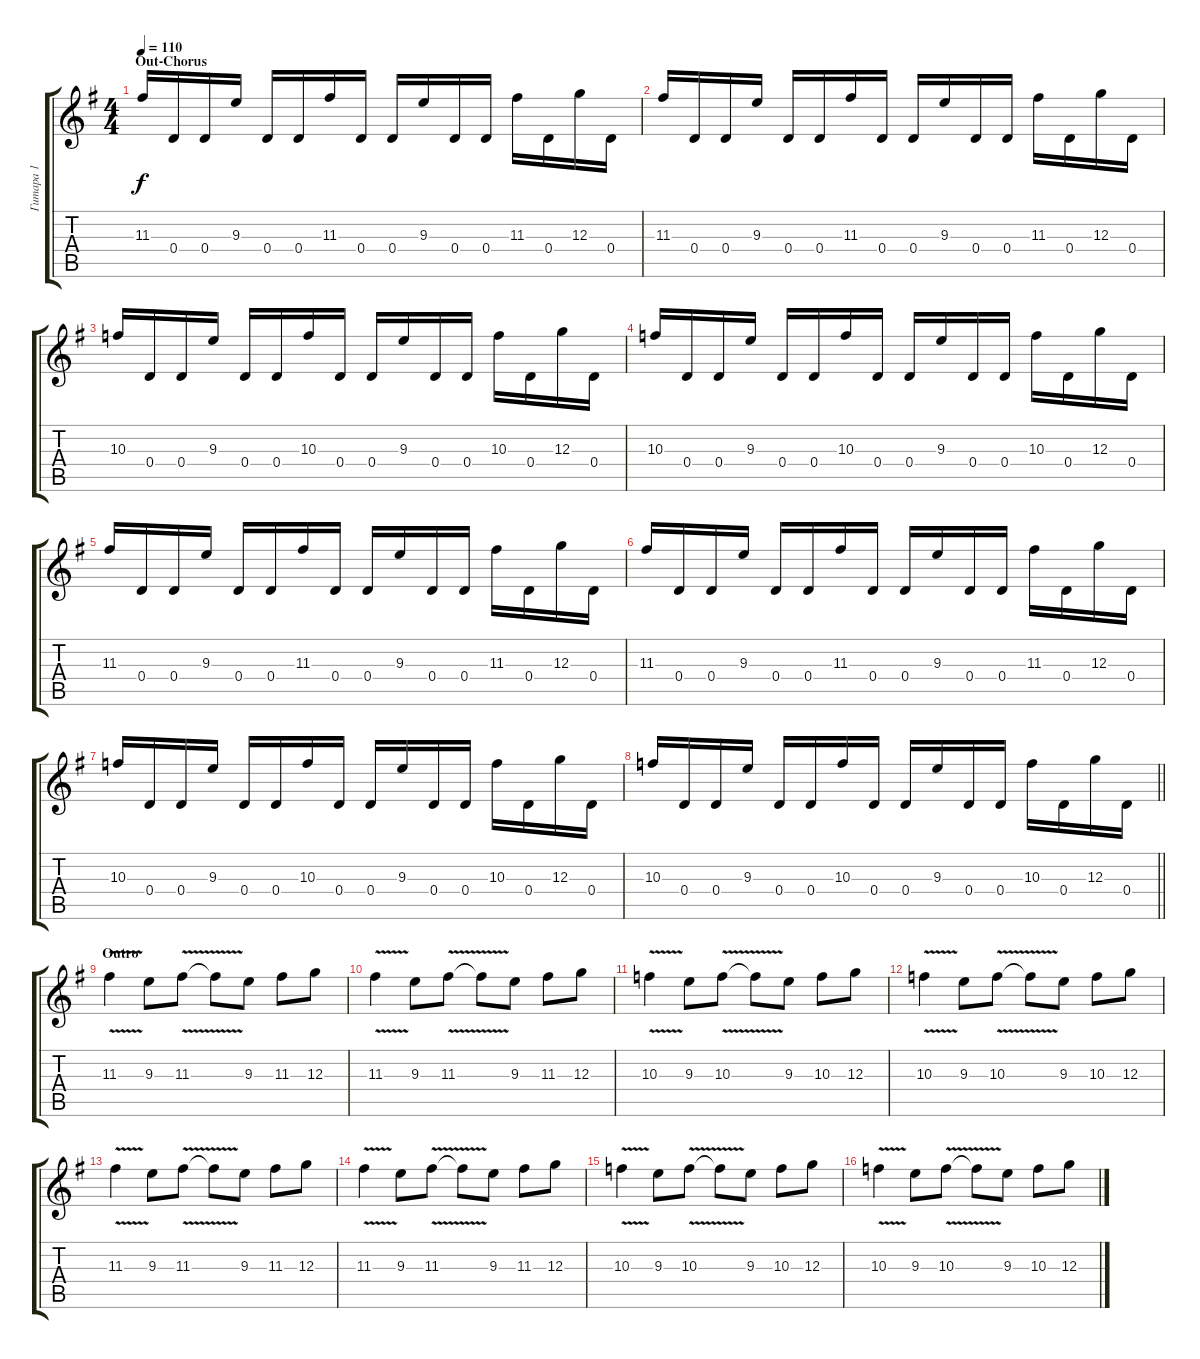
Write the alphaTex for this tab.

\track ("Гитара 1" "Гитара 1") {instrument distortionguitar}
\staff {score tabs}
\tuning (E4 B3 G3 D3 A2 E2) {hide}
\ts (4 4)
\section ("" "Out-Chorus")
\tempo 110
\clef g2
\ks eminor
11.3.16{dy f volume 15} 0.4.16{volume 13} 0.4.16 9.3.16{volume 15} 0.4.16{volume 13} 0.4.16 11.3.16{volume 15} 0.4.16{volume 13} 0.4.16 9.3.16{volume 15} 0.4.16{volume 13} 0.4.16 11.3.16{volume 15} 0.4.16{volume 13} 12.3.16{volume 15} 0.4.16{volume 13} |
11.3.16{volume 15} 0.4.16{volume 13} 0.4.16 9.3.16{volume 15} 0.4.16{volume 13} 0.4.16 11.3.16{volume 15} 0.4.16{volume 13} 0.4.16 9.3.16{volume 15} 0.4.16{volume 13} 0.4.16 11.3.16{volume 15} 0.4.16{volume 13} 12.3.16{volume 15} 0.4.16{volume 13} |
10.3.16{volume 15} 0.4.16{volume 13} 0.4.16 9.3.16{volume 15} 0.4.16{volume 13} 0.4.16 10.3.16{volume 15} 0.4.16 0.4.16 9.3.16{volume 15} 0.4.16{volume 13} 0.4.16 10.3.16{volume 15} 0.4.16{volume 13} 12.3.16{volume 15} 0.4.16{volume 13} |
10.3.16{volume 15} 0.4.16{volume 13} 0.4.16 9.3.16{volume 15} 0.4.16{volume 13} 0.4.16 10.3.16{volume 15} 0.4.16 0.4.16 9.3.16{volume 15} 0.4.16{volume 13} 0.4.16 10.3.16{volume 15} 0.4.16{volume 13} 12.3.16{volume 15} 0.4.16{volume 13} |
11.3.16{volume 15} 0.4.16{volume 13} 0.4.16 9.3.16{volume 15} 0.4.16{volume 13} 0.4.16 11.3.16{volume 15} 0.4.16{volume 13} 0.4.16 9.3.16{volume 15} 0.4.16{volume 13} 0.4.16 11.3.16{volume 15} 0.4.16{volume 13} 12.3.16{volume 15} 0.4.16{volume 13} |
11.3.16{volume 15} 0.4.16{volume 13} 0.4.16 9.3.16{volume 15} 0.4.16{volume 13} 0.4.16 11.3.16{volume 15} 0.4.16{volume 13} 0.4.16 9.3.16{volume 15} 0.4.16{volume 13} 0.4.16 11.3.16{volume 15} 0.4.16{volume 13} 12.3.16{volume 15} 0.4.16{volume 13} |
10.3.16{volume 15} 0.4.16{volume 13} 0.4.16 9.3.16{volume 15} 0.4.16{volume 13} 0.4.16 10.3.16{volume 15} 0.4.16 0.4.16 9.3.16{volume 15} 0.4.16{volume 13} 0.4.16 10.3.16{volume 15} 0.4.16{volume 13} 12.3.16{volume 15} 0.4.16{volume 13} |
\barLineRight lightlight
10.3.16{volume 15} 0.4.16{volume 13} 0.4.16 9.3.16{volume 15} 0.4.16{volume 13} 0.4.16 10.3.16{volume 15} 0.4.16 0.4.16 9.3.16{volume 15} 0.4.16{volume 13} 0.4.16 10.3.16{volume 15} 0.4.16{volume 13} 12.3.16{volume 15} 0.4.16{volume 13} |
\section ("" "Outro")
11.3{v}.4{volume 15} 9.3.8 11.3{v}.8 11.3{t}.8 9.3.8 11.3.8 12.3.8 |
11.3{v}.4 9.3.8 11.3{v}.8 11.3{t}.8 9.3.8 11.3.8 12.3.8 |
10.3{v}.4 9.3.8 10.3{v}.8 10.3{t}.8 9.3.8 10.3.8 12.3.8 |
10.3{v}.4 9.3.8 10.3{v}.8 10.3{t}.8 9.3.8 10.3.8 12.3.8 |
11.3{v}.4 9.3.8 11.3{v}.8 11.3{t}.8 9.3.8 11.3.8 12.3.8 |
11.3{v}.4 9.3.8 11.3{v}.8 11.3{t}.8 9.3.8 11.3.8 12.3.8 |
10.3{v}.4 9.3.8 10.3{v}.8 10.3{t}.8 9.3.8 10.3.8 12.3.8 |
10.3{v}.4 9.3.8 10.3{v}.8 10.3{t}.8 9.3.8 10.3.8 12.3.8
